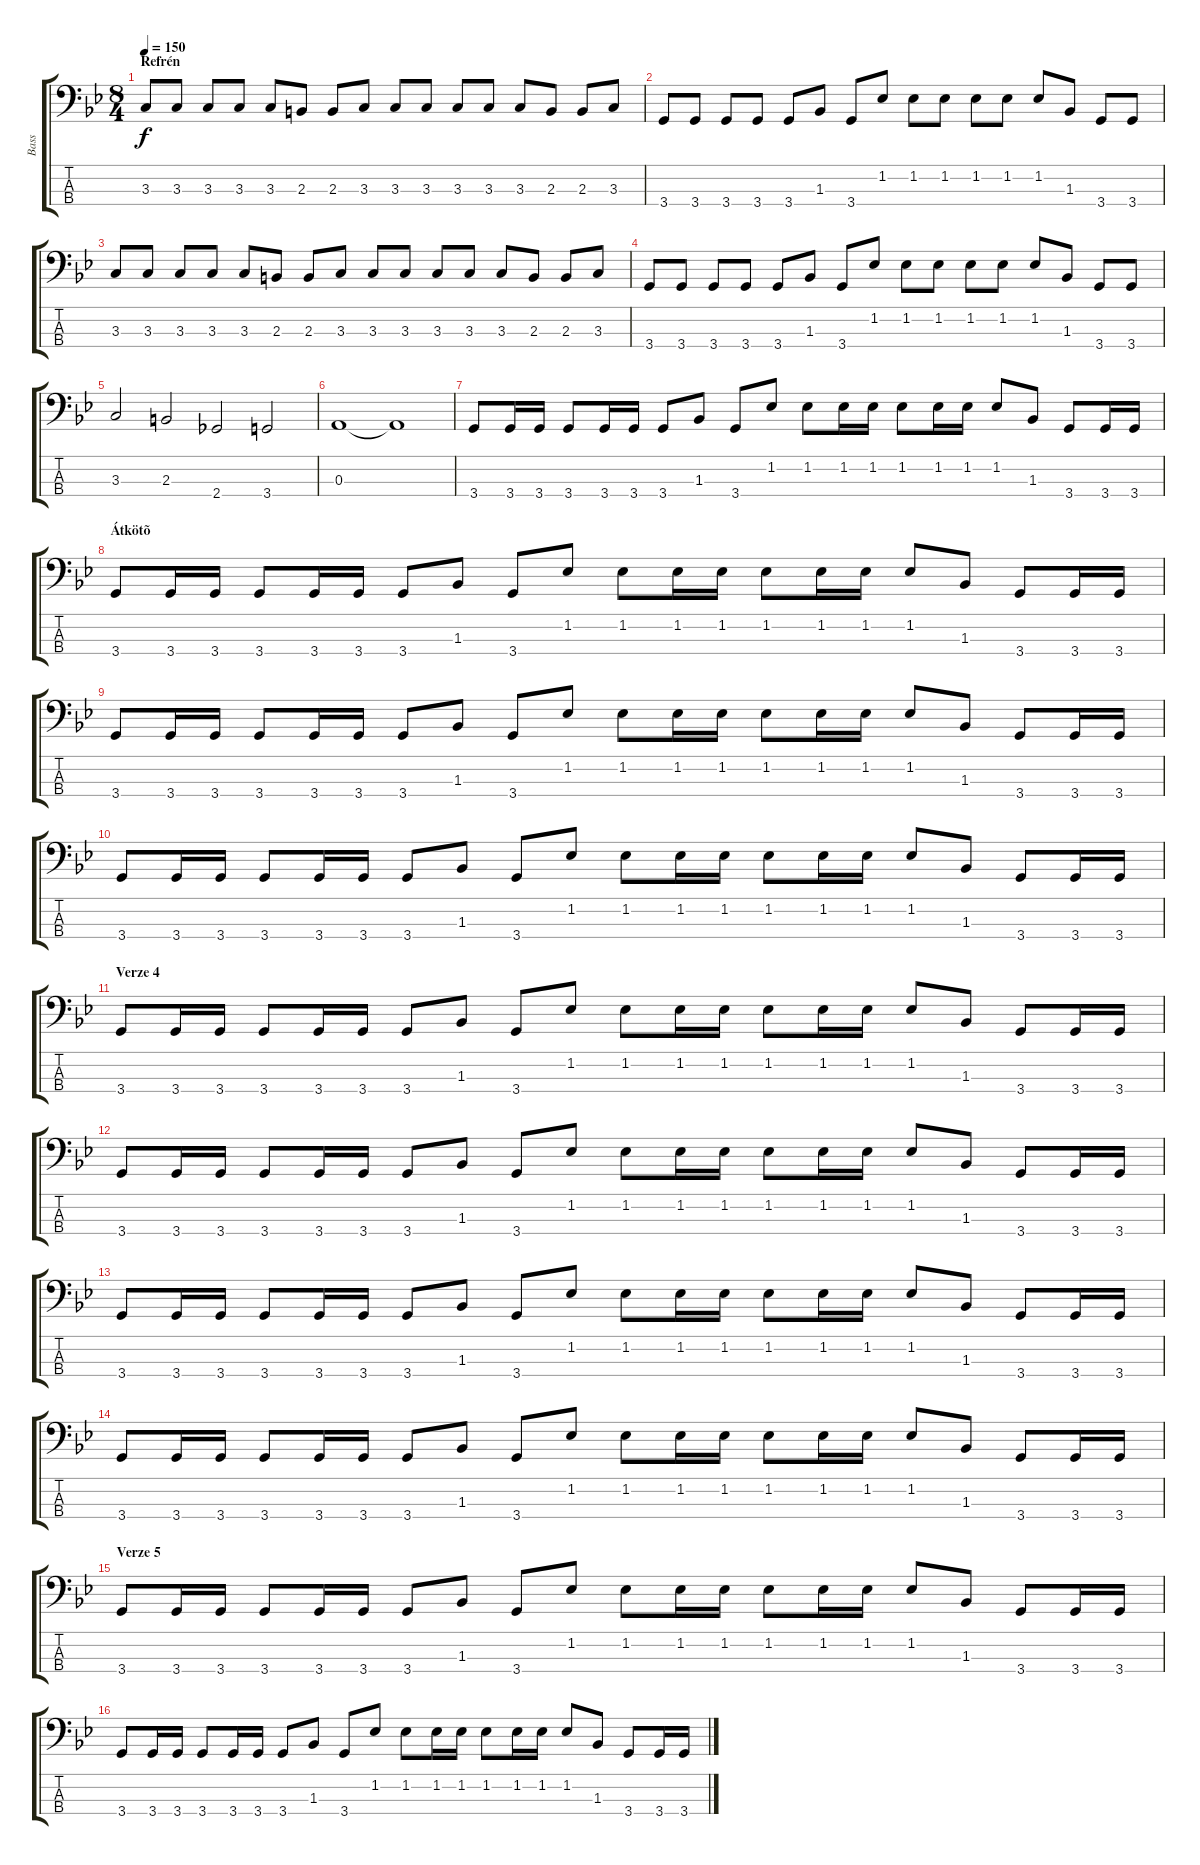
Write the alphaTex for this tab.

\track ("Bass" "Bass") {instrument electricbassfinger}
\staff {score tabs}
\tuning (G2 D2 A1 E1) {hide}
\ts (8 4)
\section ("" "Refrén")
\tempo 150
\clef f4
\ks gminor
3.3.8{dy f volume 13 instrument electricbassfinger} 3.3.8 3.3.8 3.3.8 3.3.8 2.3.8 2.3.8 3.3.8 3.3.8 3.3.8 3.3.8 3.3.8 3.3.8 2.3.8 2.3.8 3.3.8 |
3.4.8 3.4.8 3.4.8 3.4.8 3.4.8 1.3.8 3.4.8 1.2.8 1.2.8 1.2.8 1.2.8 1.2.8 1.2.8 1.3.8 3.4.8 3.4.8 |
3.3.8 3.3.8 3.3.8 3.3.8 3.3.8 2.3.8 2.3.8 3.3.8 3.3.8 3.3.8 3.3.8 3.3.8 3.3.8 2.3.8 2.3.8 3.3.8 |
3.4.8 3.4.8 3.4.8 3.4.8 3.4.8 1.3.8 3.4.8 1.2.8 1.2.8 1.2.8 1.2.8 1.2.8 1.2.8 1.3.8 3.4.8 3.4.8 |
3.3.2 2.3.2 2.4.2 3.4.2 |
0.3.1 0.3{t}.1 |
3.4.8{volume 16 instrument electricguitarmuted} 3.4.16 3.4.16 3.4.8 3.4.16 3.4.16 3.4.8 1.3.8 3.4.8 1.2.8 1.2.8 1.2.16 1.2.16 1.2.8 1.2.16 1.2.16 1.2.8 1.3.8 3.4.8 3.4.16 3.4.16 |
\section ("" "Átkötõ")
3.4.8{volume 16 instrument electricguitarmuted} 3.4.16 3.4.16 3.4.8 3.4.16 3.4.16 3.4.8 1.3.8 3.4.8 1.2.8 1.2.8 1.2.16 1.2.16 1.2.8 1.2.16 1.2.16 1.2.8 1.3.8 3.4.8 3.4.16 3.4.16 |
3.4.8{volume 16 instrument electricguitarmuted} 3.4.16 3.4.16 3.4.8 3.4.16 3.4.16 3.4.8 1.3.8 3.4.8 1.2.8 1.2.8 1.2.16 1.2.16 1.2.8 1.2.16 1.2.16 1.2.8 1.3.8 3.4.8 3.4.16 3.4.16 |
3.4.8{volume 16 instrument electricguitarmuted} 3.4.16 3.4.16 3.4.8 3.4.16 3.4.16 3.4.8 1.3.8 3.4.8 1.2.8 1.2.8 1.2.16 1.2.16 1.2.8 1.2.16 1.2.16 1.2.8 1.3.8 3.4.8 3.4.16 3.4.16 |
\section ("" "Verze 4")
3.4.8{volume 16 instrument electricguitarmuted} 3.4.16 3.4.16 3.4.8 3.4.16 3.4.16 3.4.8 1.3.8 3.4.8 1.2.8 1.2.8 1.2.16 1.2.16 1.2.8 1.2.16 1.2.16 1.2.8 1.3.8 3.4.8 3.4.16 3.4.16 |
3.4.8{volume 16 instrument electricguitarmuted} 3.4.16 3.4.16 3.4.8 3.4.16 3.4.16 3.4.8 1.3.8 3.4.8 1.2.8 1.2.8 1.2.16 1.2.16 1.2.8 1.2.16 1.2.16 1.2.8 1.3.8 3.4.8 3.4.16 3.4.16 |
3.4.8{volume 16 instrument electricguitarmuted} 3.4.16 3.4.16 3.4.8 3.4.16 3.4.16 3.4.8 1.3.8 3.4.8 1.2.8 1.2.8 1.2.16 1.2.16 1.2.8 1.2.16 1.2.16 1.2.8 1.3.8 3.4.8 3.4.16 3.4.16 |
3.4.8{volume 16 instrument electricguitarmuted} 3.4.16 3.4.16 3.4.8 3.4.16 3.4.16 3.4.8 1.3.8 3.4.8 1.2.8 1.2.8 1.2.16 1.2.16 1.2.8 1.2.16 1.2.16 1.2.8 1.3.8 3.4.8 3.4.16 3.4.16 |
\section ("" "Verze 5")
3.4.8{volume 16 instrument electricguitarmuted} 3.4.16 3.4.16 3.4.8 3.4.16 3.4.16 3.4.8 1.3.8 3.4.8 1.2.8 1.2.8 1.2.16 1.2.16 1.2.8 1.2.16 1.2.16 1.2.8 1.3.8 3.4.8 3.4.16 3.4.16 |
3.4.8{volume 16 instrument electricguitarmuted} 3.4.16 3.4.16 3.4.8 3.4.16 3.4.16 3.4.8 1.3.8 3.4.8 1.2.8 1.2.8 1.2.16 1.2.16 1.2.8 1.2.16 1.2.16 1.2.8 1.3.8 3.4.8 3.4.16 3.4.16
